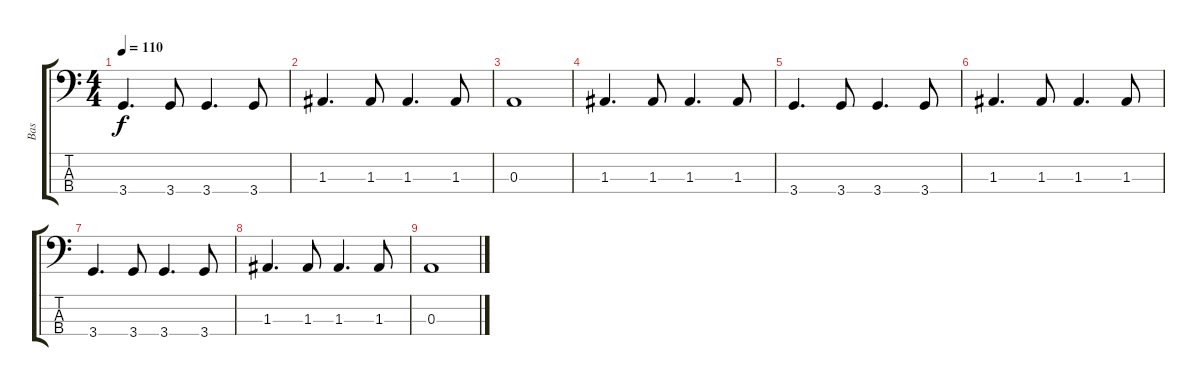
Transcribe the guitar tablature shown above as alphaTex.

\track ("Bas" "Bas") {instrument electricbassfinger}
\staff {score tabs}
\tuning (G2 D2 A1 E1) {hide}
\ts (4 4)
\tempo 110
\clef f4
\ks c
3.4.4{d dy f} 3.4.8 3.4.4{d} 3.4.8 |
1.3.4{d} 1.3.8 1.3.4{d} 1.3.8 |
0.3.1 |
1.3.4{d} 1.3.8 1.3.4{d} 1.3.8 |
3.4.4{d} 3.4.8 3.4.4{d} 3.4.8 |
1.3.4{d} 1.3.8 1.3.4{d} 1.3.8 |
3.4.4{d} 3.4.8 3.4.4{d} 3.4.8 |
1.3.4{d} 1.3.8 1.3.4{d} 1.3.8 |
0.3.1
